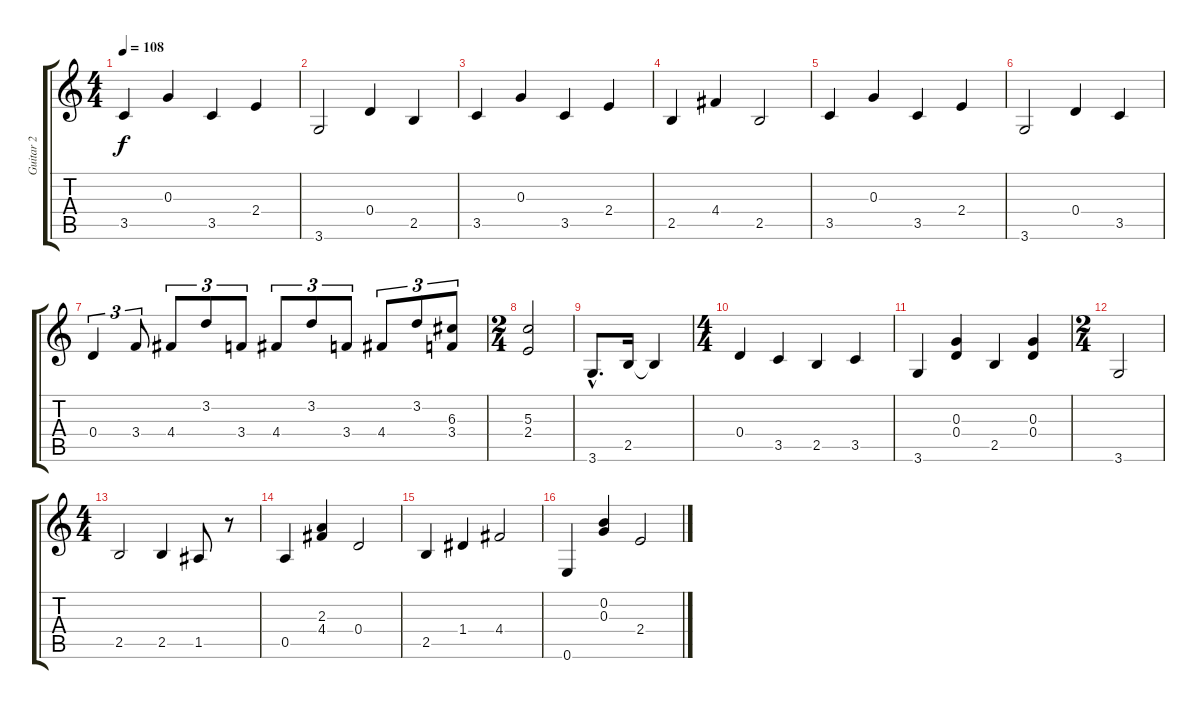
\track ("Guitar 2" "Guitar 2") {instrument acousticguitarsteel}
\staff {score tabs}
\tuning (E4 B3 G3 D3 A2 E2) {hide}
\ts (4 4)
\tempo 108
\clef g2
\ks c
3.5.4{dy f} 0.3.4 3.5.4 2.4.4 |
3.6.2 0.4.4 2.5.4 |
3.5.4 0.3.4 3.5.4 2.4.4 |
2.5.4 4.4.4 2.5.2 |
3.5.4 0.3.4 3.5.4 2.4.4 |
3.6.2 0.4.4 3.5.4 |
0.4.4{tu (3 2)} 3.4.8{tu (3 2)} 4.4.8{tu (3 2)} 3.2.8{tu (3 2)} 3.4.8{tu (3 2)} 4.4.8{tu (3 2)} 3.2.8{tu (3 2)} 3.4.8{tu (3 2)} 4.4.8{tu (3 2)} 3.2.8{tu (3 2)} (6.3 3.4).8{tu (3 2)} |
\ts (2 4)
(5.3 2.4).2 |
3.6{hac}.8{d} 2.5.16 2.5{t}.4 |
\ts (4 4)
0.4.4 3.5.4 2.5.4 3.5.4 |
3.6.4 (0.3 0.4).4 2.5.4 (0.3 0.4).4 |
\ts (2 4)
3.6.2 |
\ts (4 4)
2.5.2 2.5.4 1.5.8 r.8 |
0.5.4 (2.3 4.4).4 0.4.2 |
2.5.4 1.4.4 4.4.2 |
0.6.4 (0.2 0.3).4 2.4.2
